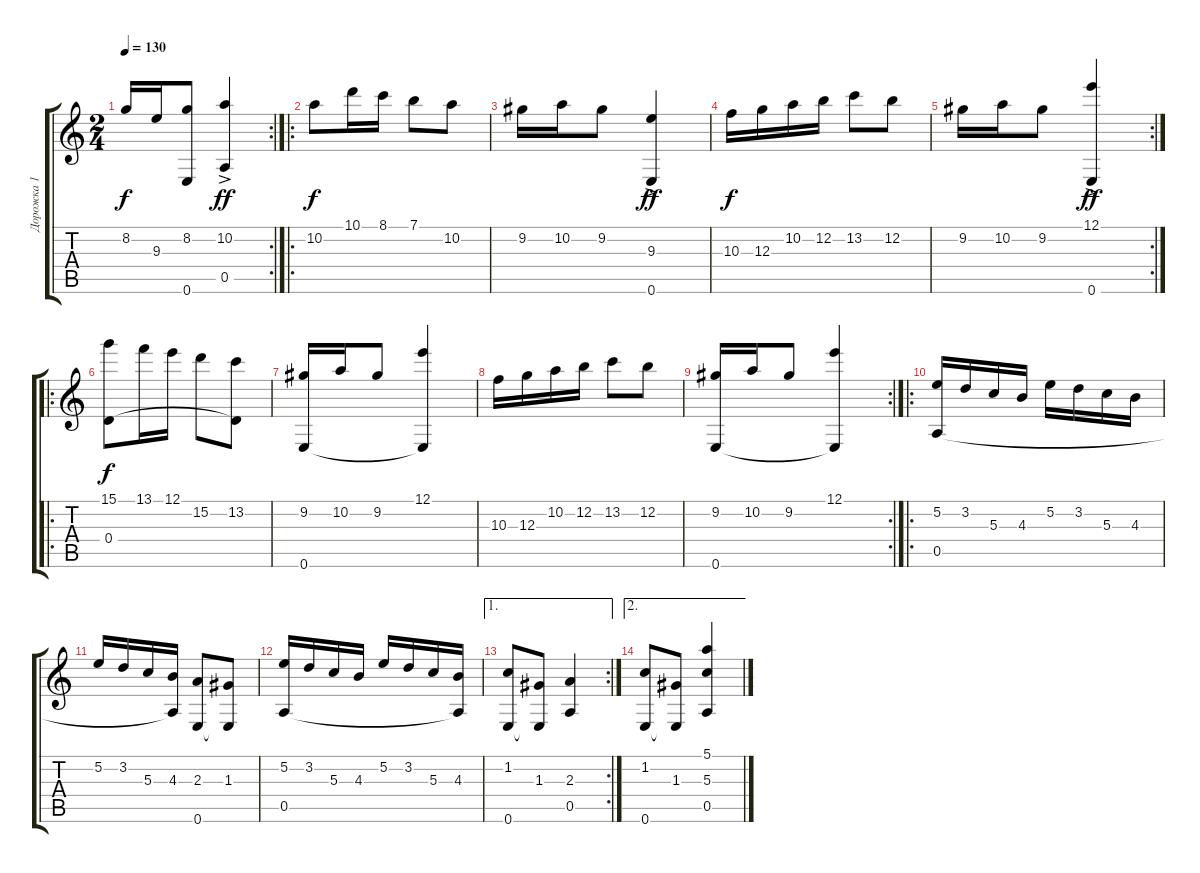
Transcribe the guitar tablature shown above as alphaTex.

\track ("Дорожка 1" "Дорожка 1") {instrument acousticguitarnylon}
\staff {score tabs}
\tuning (E4 B3 G3 D3 A2 E2) {hide}
\rc 2
\ts (2 4)
\tempo 130
\clef g2
\ks aminor
8.2.16{dy f} 9.3.16 (8.2 0.6{t}).8 (10.2{ac} 0.5{ac}).4{dy ff} |
\ro
10.2.8{dy f} 10.1.16 8.1.16 7.1.8 10.2.8 |
9.2.16 10.2.16 9.2.8 (9.3{ac} 0.6{ac}).4{dy ff} |
10.3.16{dy f} 12.3.16 10.2.16 12.2.16 13.2.8 12.2.8 |
\rc 2
9.2.16 10.2.16 9.2.8 (12.1{ac} 0.6{ac}).4{dy ff} |
\ro
(15.1 0.4).8{dy f} 13.1.16 12.1.16 15.2.8 (13.2 0.4{t}).8 |
(9.2 0.6).16 10.2.16 9.2.8 (12.1 0.6{t}).4 |
10.3.16 12.3.16 10.2.16 12.2.16 13.2.8 12.2.8 |
\rc 2
(9.2 0.6).16 10.2.16 9.2.8 (12.1 0.6{t}).4 |
\ro
(5.2 0.5).16 3.2.16 5.3.16 4.3.16 5.2.16 3.2.16 5.3.16 4.3.16 |
5.2.16 3.2.16 5.3.16 (4.3 0.5{t}).16 (2.3 0.6).8 (1.3 0.6{t}).8 |
(5.2 0.5).16 3.2.16 5.3.16 4.3.16 5.2.16 3.2.16 5.3.16 (4.3 0.5{t}).16 |
\ae 1
\rc 2
(1.2 0.6).8 (1.3 0.6{t}).8 (2.3 0.5).4 |
\ae 2
(1.2 0.6).8 (1.3 0.6{t}).8 (5.1 5.3 0.5).4
